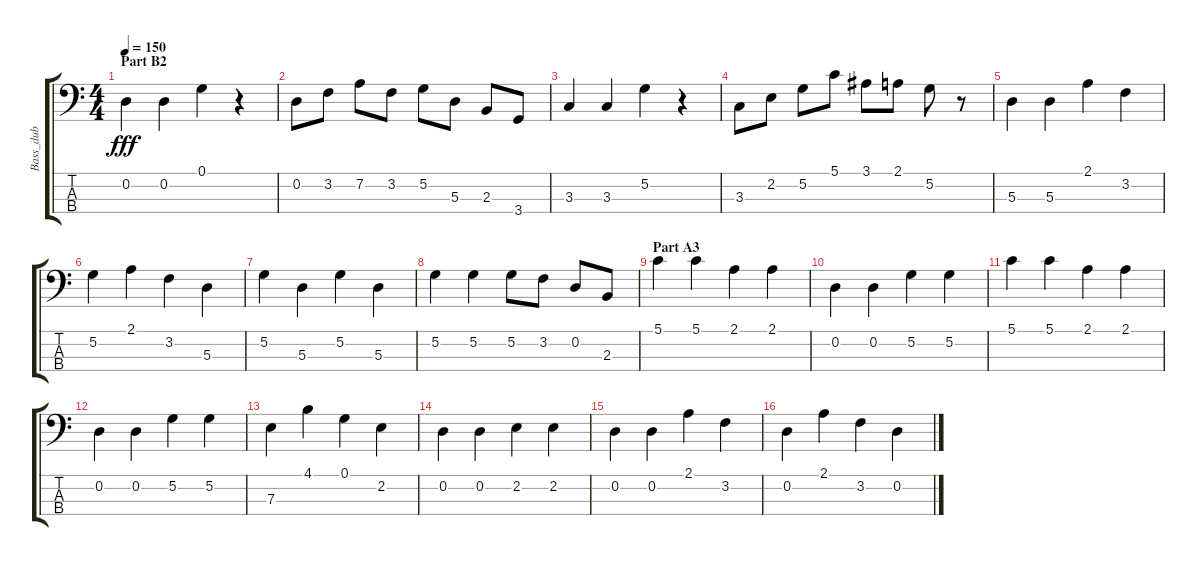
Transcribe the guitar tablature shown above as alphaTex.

\track ("Bass_dub" "Bass_dub") {instrument acousticbass}
\staff {score tabs}
\tuning (G2 D2 A1 E1) {hide}
\ts (4 4)
\section ("" "Part B2")
\tempo 150
\clef f4
\ks c
0.2.4{dy fff} 0.2.4 0.1.4 r.4 |
0.2.8 3.2.8 7.2.8 3.2.8 5.2.8 5.3.8 2.3.8 3.4.8 |
3.3.4 3.3.4 5.2.4 r.4 |
3.3.8 2.2.8 5.2.8 5.1.8 3.1.8 2.1.8 5.2.8 r.8 |
5.3.4 5.3.4 2.1.4 3.2.4 |
5.2.4 2.1.4 3.2.4 5.3.4 |
5.2.4 5.3.4 5.2.4 5.3.4 |
5.2.4 5.2.4 5.2.8 3.2.8 0.2.8 2.3.8 |
\section ("" "Part A3")
5.1.4 5.1.4 2.1.4 2.1.4 |
0.2.4 0.2.4 5.2.4 5.2.4 |
5.1.4 5.1.4 2.1.4 2.1.4 |
0.2.4 0.2.4 5.2.4 5.2.4 |
7.3.4 4.1.4 0.1.4 2.2.4 |
0.2.4 0.2.4 2.2.4 2.2.4 |
0.2.4 0.2.4 2.1.4 3.2.4 |
0.2.4 2.1.4 3.2.4 0.2.4
